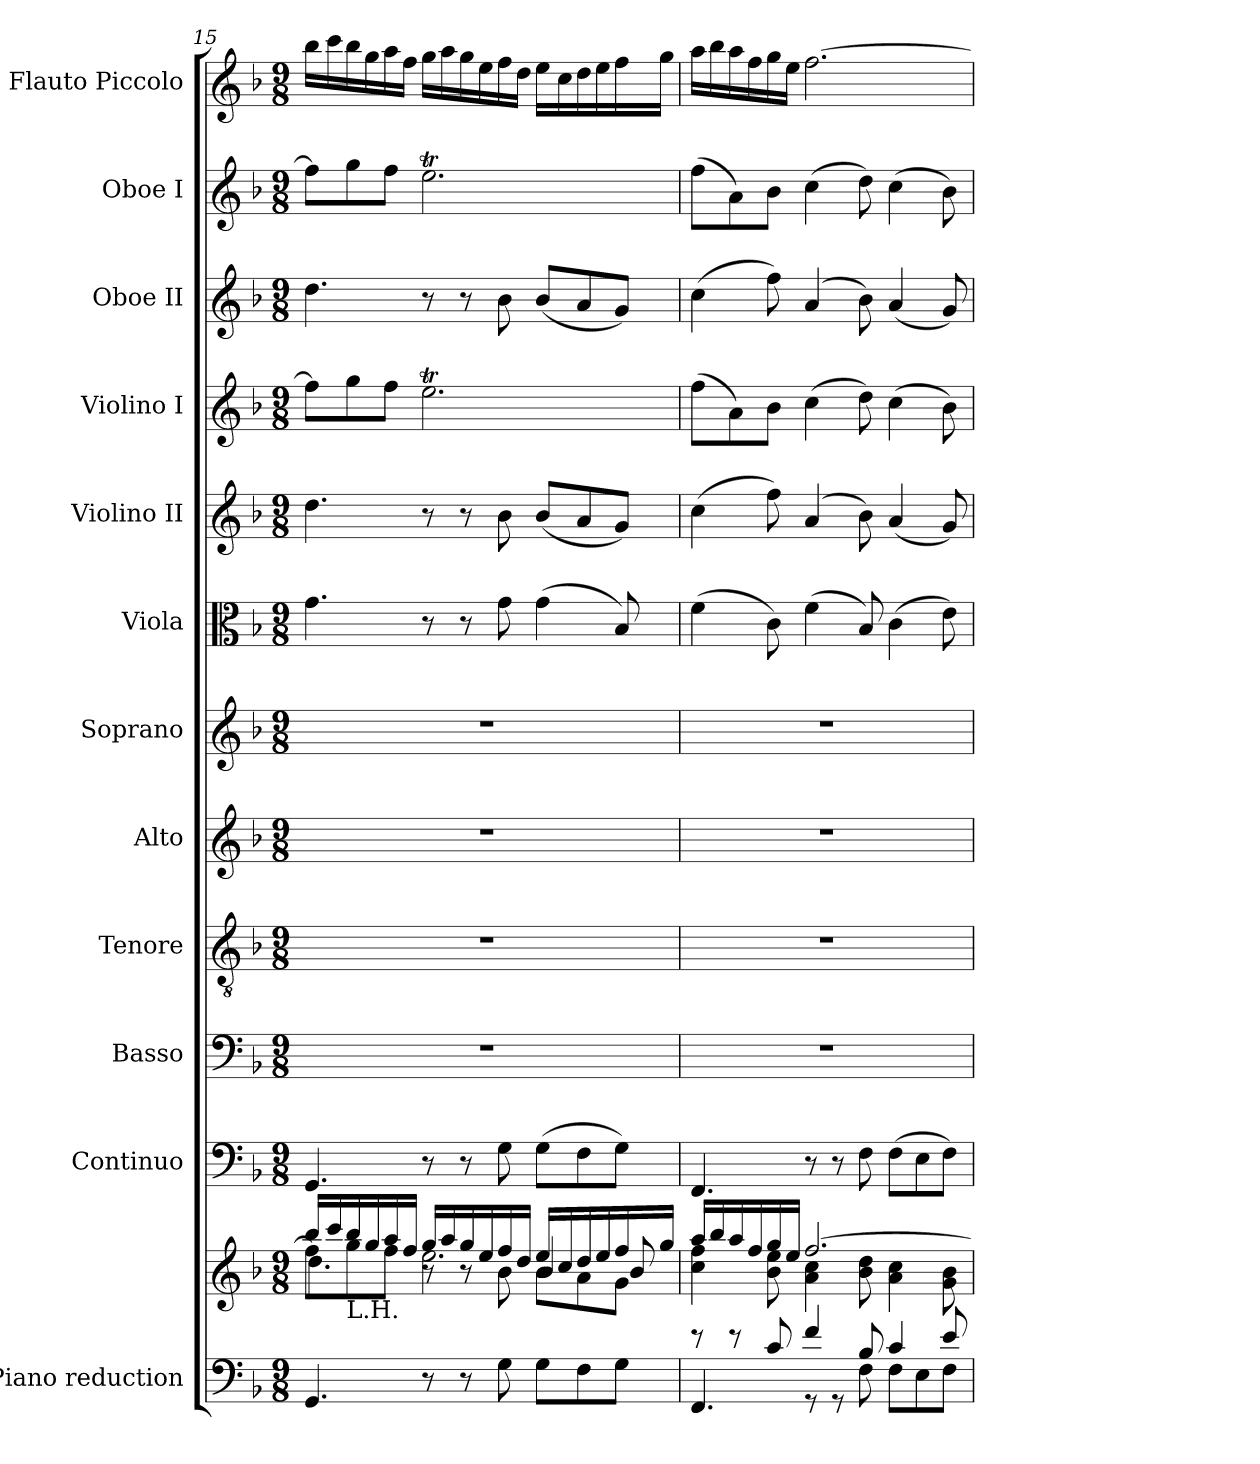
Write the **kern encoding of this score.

**kern	**kern	**kern	**kern	**kern	**kern	**kern	**kern	**kern	**kern	**kern	**kern	**kern
*part12	*part12	*part11	*part10	*part9	*part8	*part7	*part6	*part5	*part4	*part3	*part2	*part1
*staff13	*staff12	*staff11	*staff10	*staff9	*staff8	*staff7	*staff6	*staff5	*staff4	*staff3	*staff2	*staff1
*I"Piano reduction	*	*I"Continuo	*I"Basso	*I"Tenore	*I"Alto	*I"Soprano	*I"Viola	*I"Violino II	*I"Violino I	*I"Oboe II	*I"Oboe I	*I"Flauto Piccolo
*I'Pno	*	*	*	*	*	*	*	*	*	*I'Ob	*I'Ob	*I'Picc
!!LO:PB:g=z
*clefF4	*clefG2	*clefF4	*clefF4	*clefGv2	*clefG2	*clefG2	*clefC3	*clefG2	*clefG2	*clefG2	*clefG2	*clefG2
*	*	*	*	*	*	*	*	*	*	*	*	*ITrd-7c-12
*k[b-]	*k[b-]	*k[b-]	*k[b-]	*k[b-]	*k[b-]	*k[b-]	*k[b-]	*k[b-]	*k[b-]	*k[b-]	*k[b-]	*k[b-]
*M9/8	*M9/8	*M9/8	*M9/8	*M9/8	*M9/8	*M9/8	*M9/8	*M9/8	*M9/8	*M9/8	*M9/8	*M9/8
=15	=15	=15	=15	=15	=15	=15	=15	=15	=15	=15	=15	=15
*	*^	*	*	*	*	*	*	*	*	*	*	*
*	*	*^	*	*	*	*	*	*	*	*	*	*	*
*	*	*	*^	*	*	*	*	*	*	*	*	*	*	*
4.GG/	16bb-/LL	8ff\L]	4.dd\	4.ryy	4.GG/	8%9r	8%9r	8%9r	8%9r	4.g\	4.dd\	8ff\L]	4.dd\	8ff\L]	16bbb-\LL
.	16ccc/	.	.	.	.	.	.	.	.	.	.	.	.	.	16cccc\
!	!LO:TX:b:t=L.H.	!	!	!	!	!	!	!	!	!	!	!	!	!	!
.	16bb-/	8gg\	.	.	.	.	.	.	.	.	.	8gg\	.	8gg\	16bbb-\
.	16gg/	.	.	.	.	.	.	.	.	.	.	.	.	.	16ggg\
.	16aa/	8ff\J	.	.	.	.	.	.	.	.	.	8ff\J	.	8ff\J	16aaa\
.	16ff/JJ	.	.	.	.	.	.	.	.	.	.	.	.	.	16fff\JJ
8r	16gg/LL	2.ee\	8r	4.ryy	8r	.	.	.	.	8r	8r	2.eet\	8r	2.eet\	16ggg\LL
.	16aa/	.	.	.	.	.	.	.	.	.	.	.	.	.	16aaa\
8r	16gg/	.	8r	.	8r	.	.	.	.	8r	8r	.	8r	.	16ggg\
.	16ee/	.	.	.	.	.	.	.	.	.	.	.	.	.	16eee\
8G\	16ff/	.	8b-\	.	8G\	.	.	.	.	8g\	8b-\	.	8b-\	.	16fff\
.	16dd/JJ	.	.	.	.	.	.	.	.	.	.	.	.	.	16ddd\JJ
8G\L	16ee/LL	.	4b-/	8b-\L	(8G\L	.	.	.	.	(4g\	(8b-/L	.	(8b-/L	.	16eee\LL
.	16cc/	.	.	.	.	.	.	.	.	.	.	.	.	.	16ccc\
8F\	16dd/	.	.	8a\	8F\	.	.	.	.	.	8a/	.	8a/	.	16ddd\
.	16ee/	.	.	.	.	.	.	.	.	.	.	.	.	.	16eee\
8G\J	16ff/	.	8b-/	8g\J	8G\J)	.	.	.	.	8B-/)	8g/J)	.	8g/J)	.	16fff\
.	16gg/JJ	.	.	.	.	.	.	.	.	.	.	.	.	.	16ggg\JJ
*	*	*v	*v	*v	*	*	*	*	*	*	*	*	*	*	*
=16	=16	=16	=16	=16	=16	=16	=16	=16	=16	=16	=16	=16	=16
*^	*	*	*	*	*	*	*	*	*	*	*	*	*
8r	4.FF/	16aa/LL	4cc\ 4ff\	4.FF/	8%9r	8%9r	8%9r	8%9r	(4f\	(4cc\	(8ff\L	(4cc\	(8ff\L	16aaa\LL
.	.	16bb-/	.	.	.	.	.	.	.	.	.	.	.	16bbb-\
8r	.	16aa/	.	.	.	.	.	.	.	.	8a\)	.	8a\)	16aaa\
.	.	16ff/	.	.	.	.	.	.	.	.	.	.	.	16fff\
8c/	.	16gg/	8b-\ 8ee\	.	.	.	.	.	8c\)	8ff\)	8b-\J	8ff\)	8b-\J	16ggg\
.	.	16ee/JJ	.	.	.	.	.	.	.	.	.	.	.	16eee\JJ
4f/	8r	[2.ff/	4a\ 4cc\	8r	.	.	.	.	(4f\	(4a/	(4cc\	(4a/	(4cc\	[2.fff\
.	8r	.	.	8r	.	.	.	.	.	.	.	.	.	.
8B-/	8F\	.	8b-\ 8dd\	8F\	.	.	.	.	8B-/)	8b-\)	8dd\)	8b-\)	8dd\)	.
4c/	8F\L	.	4a\ 4cc\	(8F\L	.	.	.	.	(4c\	(4a/	(4cc\	(4a/	(4cc\	.
.	8E\	.	.	8E\	.	.	.	.	.	.	.	.	.	.
8e/	8F\J	.	8g\ 8b-\	8F\J)	.	.	.	.	8e\)	8g/)	8b-\)	8g/)	8b-\)	.
*v	*v	*	*	*	*	*	*	*	*	*	*	*	*	*
*	*v	*v	*	*	*	*	*	*	*	*	*	*	*
=	=	=	=	=	=	=	=	=	=	=	=	=
*-	*-	*-	*-	*-	*-	*-	*-	*-	*-	*-	*-	*-
